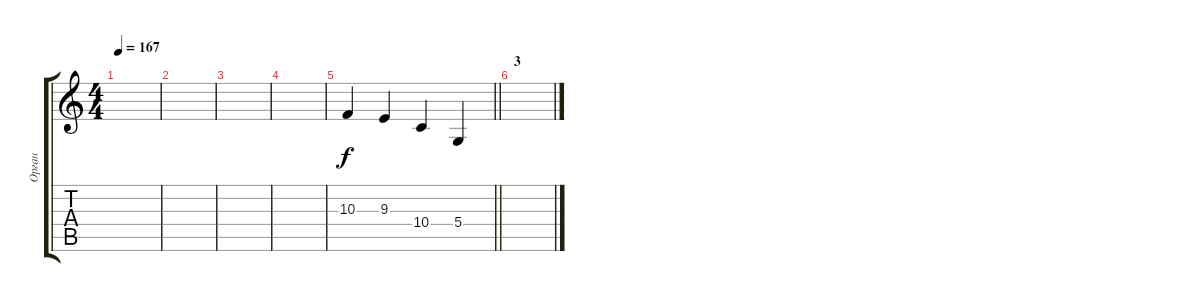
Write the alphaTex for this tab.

\track ("Орган" "Орган") {instrument drawbarorgan}
\staff {score tabs}
\tuning (E4 B3 G3 D3 A2 E2) {hide}
\ts (4 4)
\tempo 167
\clef g2
\ks c
|
|
|
|
\barLineRight lightlight
10.3.4 9.3.4 10.4.4 5.4.4 |
\section ("" "3")
